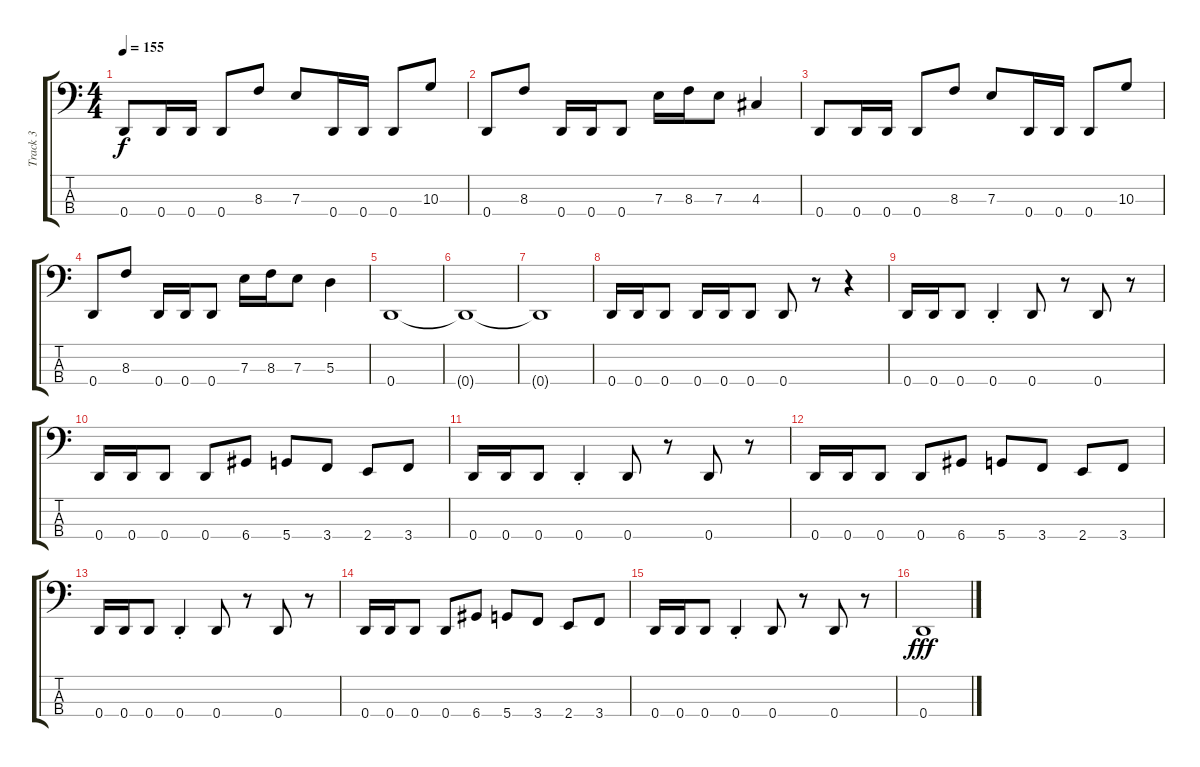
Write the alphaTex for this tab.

\track ("Track 3" "Track 3") {instrument electricbasspick}
\staff {score tabs}
\tuning (G2 D2 A1 D1) {hide}
\ts (4 4)
\tempo 155
\clef f4
\ks c
0.4.8{dy f} 0.4.16 0.4.16 0.4.8 8.3.8 7.3.8 0.4.16 0.4.16 0.4.8 10.3.8 |
0.4.8 8.3.8 0.4.16 0.4.16 0.4.8 7.3.16 8.3.16 7.3.8 4.3.4 |
0.4.8 0.4.16 0.4.16 0.4.8 8.3.8 7.3.8 0.4.16 0.4.16 0.4.8 10.3.8 |
0.4.8 8.3.8 0.4.16 0.4.16 0.4.8 7.3.16 8.3.16 7.3.8 5.3.4 |
0.4.1 |
0.4{t}.1 |
0.4{t}.1 |
0.4.16 0.4.16 0.4.8 0.4.16 0.4.16 0.4.8 0.4.8 r.8 r.4 |
0.4.16 0.4.16 0.4.8 0.4{st}.4 0.4.8 r.8 0.4.8 r.8 |
0.4.16 0.4.16 0.4.8 0.4.8 6.4.8 5.4.8 3.4.8 2.4.8 3.4.8 |
0.4.16 0.4.16 0.4.8 0.4{st}.4 0.4.8 r.8 0.4.8 r.8 |
0.4.16 0.4.16 0.4.8 0.4.8 6.4.8 5.4.8 3.4.8 2.4.8 3.4.8 |
0.4.16 0.4.16 0.4.8 0.4{st}.4 0.4.8 r.8 0.4.8 r.8 |
0.4.16 0.4.16 0.4.8 0.4.8 6.4.8 5.4.8 3.4.8 2.4.8 3.4.8 |
0.4.16 0.4.16 0.4.8 0.4{st}.4 0.4.8 r.8 0.4.8 r.8 |
0.4.1{dy fff}
